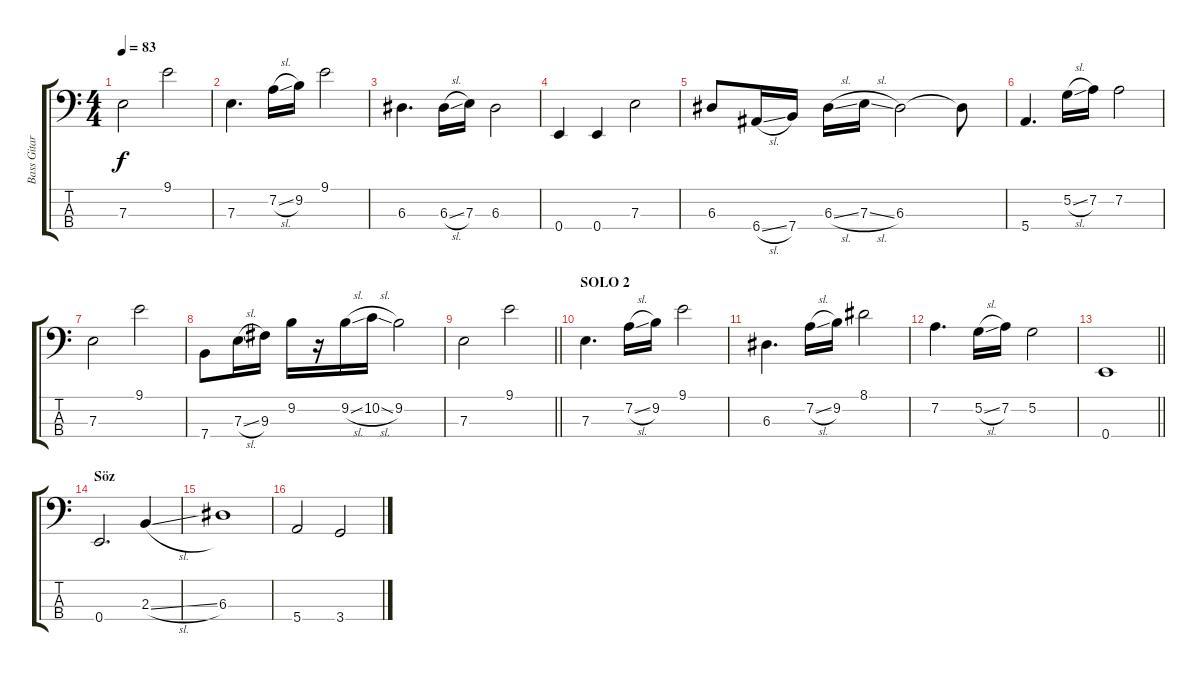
\track ("Bass Gitar" "Bass Gitar") {instrument fretlessbass}
\staff {score tabs}
\tuning (G2 D2 A1 E1) {hide}
\ts (4 4)
\tempo 83
\clef f4
\ks c
7.3.2{dy f} 9.1.2 |
7.3.4{d} 7.2{sl}.16 9.2.16 9.1.2 |
6.3.4{d} 6.3{sl}.16 7.3.16 6.3.2 |
0.4.4 0.4.4 7.3.2 |
6.3.8 6.4{sl}.16 7.4.16 6.3{sl}.16 7.3{sl}.16 6.3.2 6.3{t}.8 |
5.4.4{d} 5.2{sl}.16 7.2.16 7.2.2 |
7.3.2 9.1.2 |
7.4.8 7.3{sl}.16 9.3.16 9.2.16 r.16 9.2{sl}.16 10.2{sl}.16 9.2.2 |
\barLineRight lightlight
7.3.2 9.1.2 |
\section ("" "SOLO 2")
7.3.4{d} 7.2{sl}.16 9.2.16 9.1.2 |
6.3.4{d} 7.2{sl}.16 9.2.16 8.1.2 |
7.2.4{d} 5.2{sl}.16 7.2.16 5.2.2 |
\barLineRight lightlight
0.4.1 |
\section ("" "Söz")
0.4.2{d} 2.3{sl}.4 |
6.3.1 |
5.4.2 3.4.2
